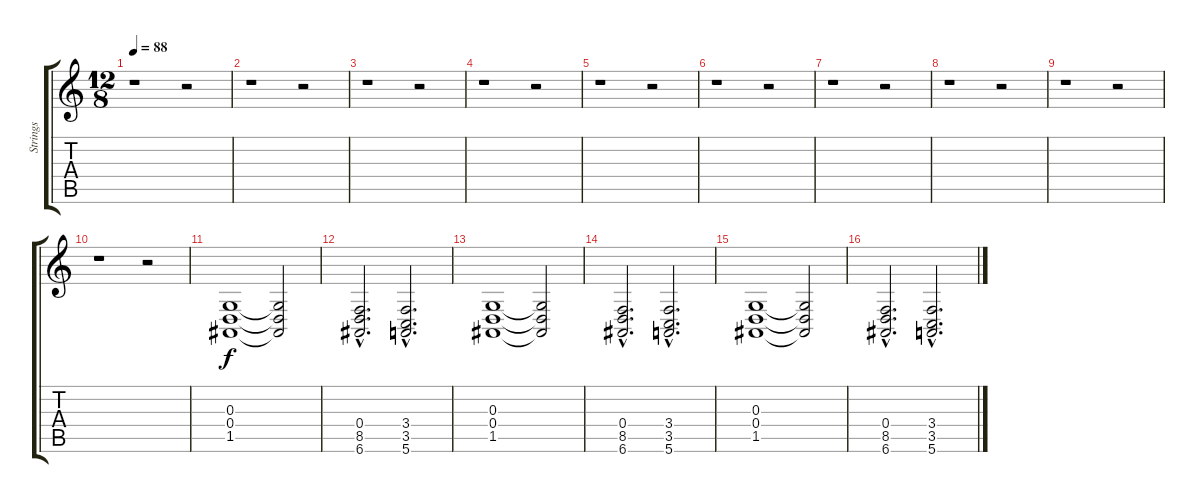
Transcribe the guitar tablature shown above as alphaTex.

\track ("Strings" "Strings") {instrument stringensemble1}
\staff {score tabs}
\tuning (E4 B3 G3 D3 A2 E2) {hide}
\ts (12 8)
\tempo 88
\clef g2
\ks c
r.1{dy f} r.2 |
r.1 r.2 |
r.1 r.2 |
r.1 r.2 |
r.1 r.2 |
r.1 r.2 |
r.1 r.2 |
r.1 r.2 |
r.1 r.2 |
r.1 r.2 |
(0.3 0.4 1.5).1 (0.3{t} 0.4{t} 1.5{t}).2 |
(0.4{hac} 8.5{hac} 6.6{hac}).2{d} (3.4{hac} 3.5{hac} 5.6{hac}).2{d} |
(0.3 0.4 1.5).1 (0.3{t} 0.4{t} 1.5{t}).2 |
(0.4{hac} 8.5{hac} 6.6{hac}).2{d} (3.4{hac} 3.5{hac} 5.6{hac}).2{d} |
(0.3 0.4 1.5).1 (0.3{t} 0.4{t} 1.5{t}).2 |
(0.4{hac} 8.5{hac} 6.6{hac}).2{d} (3.4{hac} 3.5{hac} 5.6{hac}).2{d}
